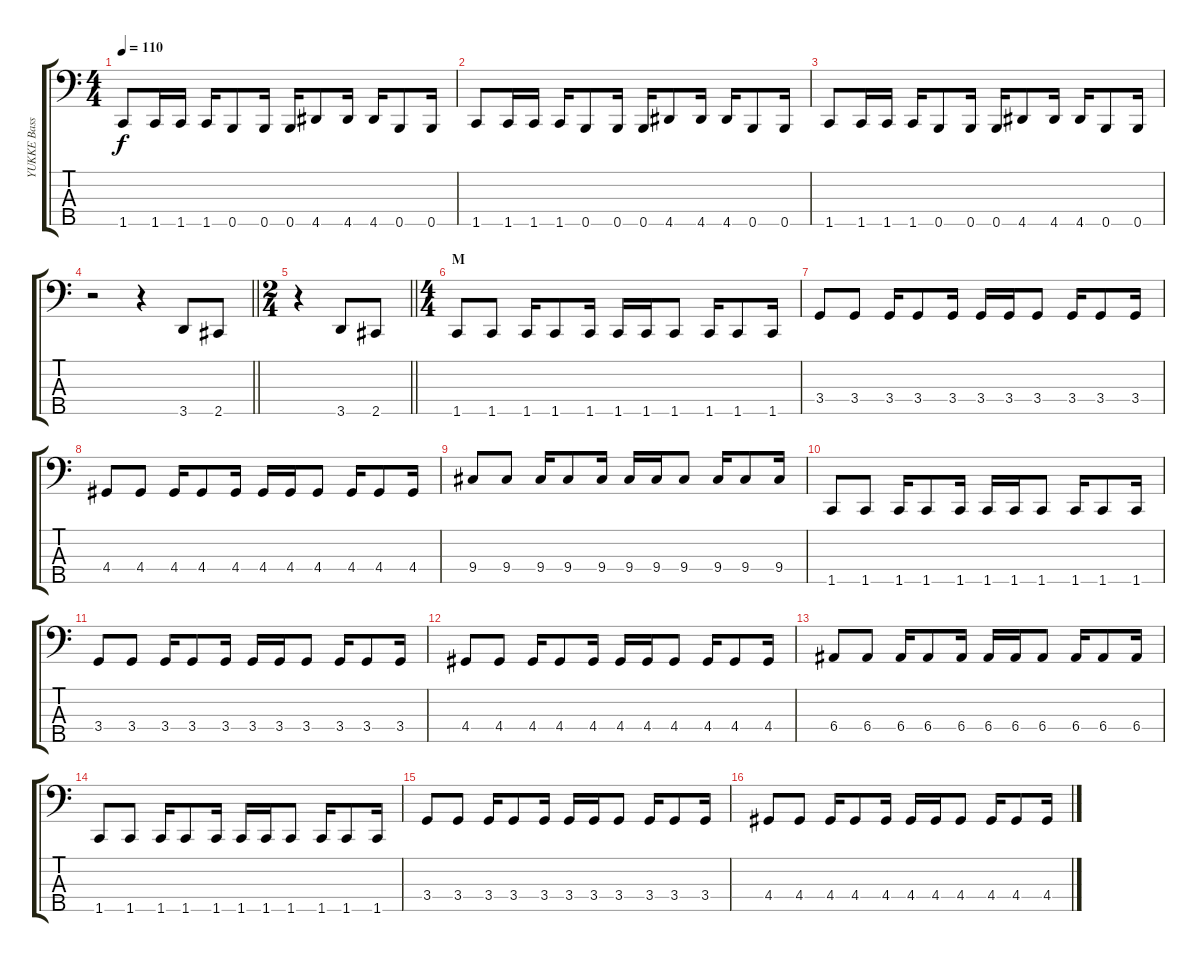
\track ("YUKKE Bass" "YUKKE Bass") {instrument electricbassfinger}
\staff {score tabs}
\tuning (G2 D2 A1 E1 B0) {hide}
\ts (4 4)
\tempo 110
\clef f4
\ks c
1.5.8{dy f} 1.5.16 1.5.16 1.5.16 0.5.8 0.5.16 0.5.16 4.5.8 4.5.16 4.5.16 0.5.8 0.5.16 |
1.5.8 1.5.16 1.5.16 1.5.16 0.5.8 0.5.16 0.5.16 4.5.8 4.5.16 4.5.16 0.5.8 0.5.16 |
1.5.8 1.5.16 1.5.16 1.5.16 0.5.8 0.5.16 0.5.16 4.5.8 4.5.16 4.5.16 0.5.8 0.5.16 |
\barLineRight lightlight
r.2 r.4 3.5.8 2.5.8 |
\ts (2 4)
\barLineRight lightlight
r.4 3.5.8 2.5.8 |
\ts (4 4)
\section ("" "M")
1.5.8 1.5.8 1.5.16 1.5.8 1.5.16 1.5.16 1.5.16 1.5.8 1.5.16 1.5.8 1.5.16 |
3.4.8 3.4.8 3.4.16 3.4.8 3.4.16 3.4.16 3.4.16 3.4.8 3.4.16 3.4.8 3.4.16 |
4.4.8 4.4.8 4.4.16 4.4.8 4.4.16 4.4.16 4.4.16 4.4.8 4.4.16 4.4.8 4.4.16 |
9.4.8 9.4.8 9.4.16 9.4.8 9.4.16 9.4.16 9.4.16 9.4.8 9.4.16 9.4.8 9.4.16 |
1.5.8 1.5.8 1.5.16 1.5.8 1.5.16 1.5.16 1.5.16 1.5.8 1.5.16 1.5.8 1.5.16 |
3.4.8 3.4.8 3.4.16 3.4.8 3.4.16 3.4.16 3.4.16 3.4.8 3.4.16 3.4.8 3.4.16 |
4.4.8 4.4.8 4.4.16 4.4.8 4.4.16 4.4.16 4.4.16 4.4.8 4.4.16 4.4.8 4.4.16 |
6.4.8 6.4.8 6.4.16 6.4.8 6.4.16 6.4.16 6.4.16 6.4.8 6.4.16 6.4.8 6.4.16 |
1.5.8 1.5.8 1.5.16 1.5.8 1.5.16 1.5.16 1.5.16 1.5.8 1.5.16 1.5.8 1.5.16 |
3.4.8 3.4.8 3.4.16 3.4.8 3.4.16 3.4.16 3.4.16 3.4.8 3.4.16 3.4.8 3.4.16 |
4.4.8 4.4.8 4.4.16 4.4.8 4.4.16 4.4.16 4.4.16 4.4.8 4.4.16 4.4.8 4.4.16
